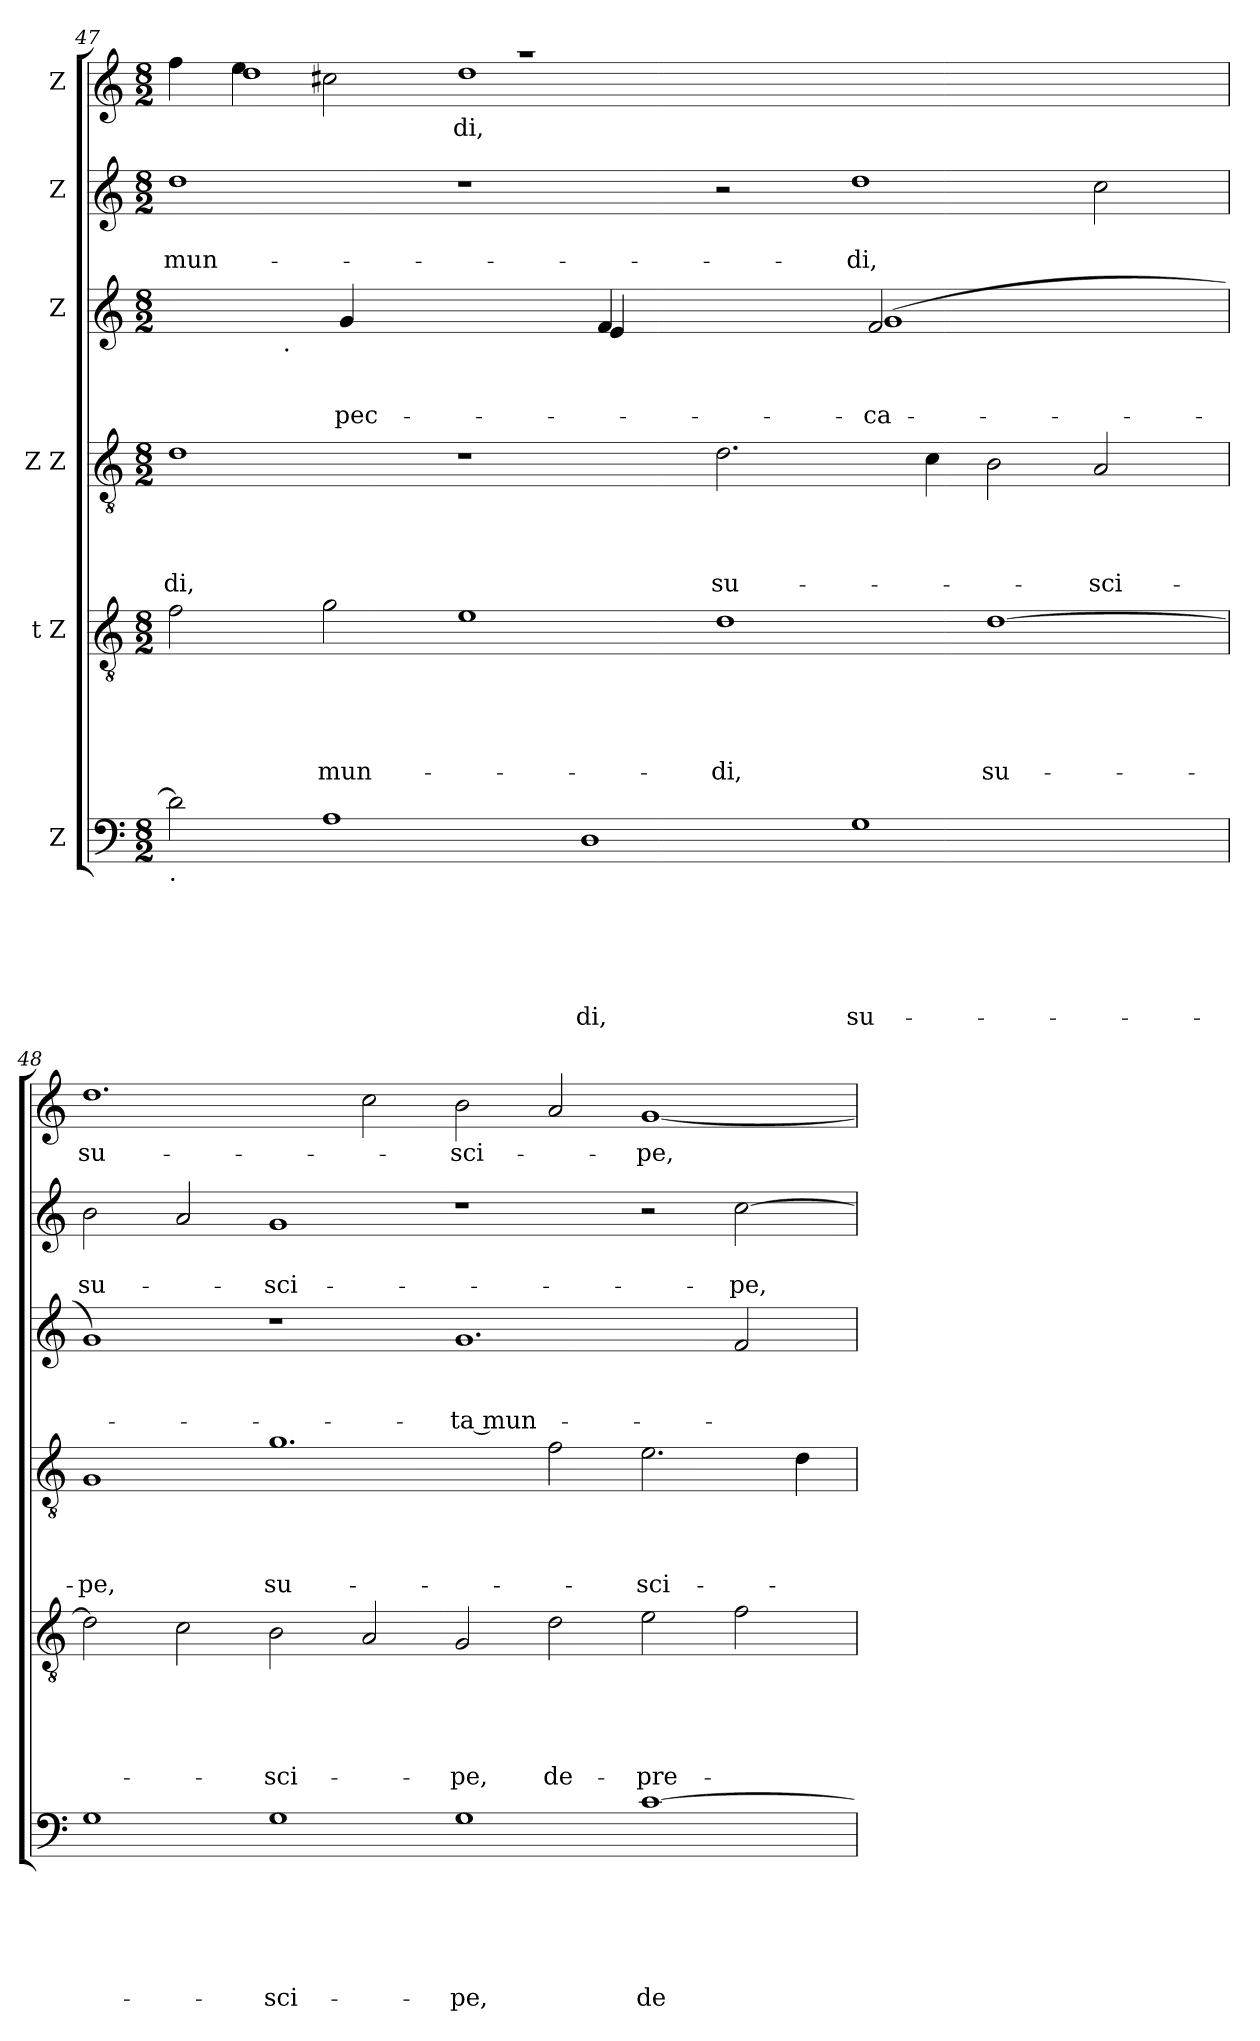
**kern	**text	**text	**text	**text	**text	**text	**kern	**text	**text	**text	**text	**text	**kern	**text	**text	**text	**text	**kern	**text	**text	**text	**kern	**text	**text	**kern	**text
*part6	*part6	*part6	*part6	*part6	*part6	*part6	*part5	*part5	*part5	*part5	*part5	*part5	*part4	*part4	*part4	*part4	*part4	*part3	*part3	*part3	*part3	*part2	*part2	*part2	*part1	*part1
*staff6	*staff6	*staff6	*staff6	*staff6	*staff6	*staff6	*staff5	*staff5	*staff5	*staff5	*staff5	*staff5	*staff4	*staff4	*staff4	*staff4	*staff4	*staff3	*staff3	*staff3	*staff3	*staff2	*staff2	*staff2	*staff1	*staff1
*I"Z	*	*	*	*	*	*	*I"t Z	*	*	*	*	*	*I"Z Z	*	*	*	*	*I"Z	*	*	*	*I"Z	*	*	*I"Z	*
!!LO:PB:g=z
*clefF4	*	*	*	*	*	*	*clefGv2	*	*	*	*	*	*clefGv2	*	*	*	*	*clefG2	*	*	*	*clefG2	*	*	*clefG2	*
*k[]	*	*	*	*	*	*	*k[]	*	*	*	*	*	*k[]	*	*	*	*	*k[]	*	*	*	*k[]	*	*	*k[]	*
*C:	*	*	*	*	*	*	*C:	*	*	*	*	*	*C:	*	*	*	*	*C:	*	*	*	*C:	*	*	*C:	*
*M8/2	*	*	*	*	*	*	*M8/2	*	*	*	*	*	*M8/2	*	*	*	*	*M8/2	*	*	*	*M8/2	*	*	*M8/2	*
=47	=47	=47	=47	=47	=47	=47	=47	=47	=47	=47	=47	=47	=47	=47	=47	=47	=47	=47	=47	=47	=47	=47	=47	=47	=47	=47
!LO:TX:b:t=.	!	!	!	!	!	!	!	!	!	!	!	!	!	!	!	!	!	!	!	!	!	!	!	!	!	!
!	!	!	!	!	!	!	!	!	!	!	!	!	!	!	!	!	!LO:LY:b	!	!	!	!	!	!	!LO:LY:b	!	!
*	*	*	*	*	*	*	*	*	*	*	*	*	*	*	*	*	*	*^	*	*	*	*	*	*	*^	*
*	*	*	*	*	*	*	*	*	*	*	*	*	*	*	*	*	*	*	*^	*	*	*	*	*	*	*	*	*
2d\]	.	.	.	.	.	.	2f\	.	.	.	.	.	1d	.	.	.	-di,	4.ryy	32ryy	32ryy	.	.	.	1dd	.	mun-	4ryy	4ff\	.
.	.	.	.	.	.	.	.	.	.	.	.	.	.	.	.	.	.	.	1.ryy	0ryy	.	.	.	.	.	.	.	.	.
.	.	.	.	.	.	.	.	.	.	.	.	.	.	.	.	.	.	.	.	.	.	.	.	.	.	.	1dd	4ee\	.
!	!	!	!	!	!	!	!	!	!	!	!	!	!	!	!	!	!	!LO:TX:b:t=.	!	!	!	!	!	!	!	!	!	!	!
.	.	.	.	.	.	.	.	.	.	.	.	.	.	.	.	.	.	8ryy	.	.	.	.	.	.	.	.	.	.	.
!	!	!	!	!	!	!	!	!	!	!	!	!LO:LY:b	!	!	!	!	!	!	!	!	!	!	!	!	!	!	!	!	!
1A	.	.	.	.	.	.	2g\	.	.	.	.	-mun-	.	.	.	.	.	32ryy	.	.	.	.	.	.	.	.	.	2cc#\	.
!	!	!	!	!	!	!	!	!	!	!	!	!	!	!	!	!	!	!	!	!	!	!	!LO:LY:b:rj	!	!	!	!	!	!
.	.	.	.	.	.	.	.	.	.	.	.	.	.	.	.	.	.	4g/	.	.	.	.	pec-	.	.	.	.	.	.
.	.	.	.	.	.	.	.	.	.	.	.	.	.	.	.	.	.	2.ryy	.	.	.	.	.	.	.	.	.	.	.
!	!	!	!	!	!	!	!	!	!	!	!	!	!	!	!	!	!	!	!	!	!	!	!	!	!	!	!	!	!LO:LY:b
.	.	.	.	.	.	.	1e	.	.	.	.	.	1r	.	.	.	.	.	.	.	.	.	.	1r	.	.	.	1dd	-di,
.	.	.	.	.	.	.	.	.	.	.	.	.	.	.	.	.	.	.	.	.	.	.	.	.	.	.	1raa	.	.
!	!	!	!	!	!	!LO:LY:b	!	!	!	!	!	!	!	!	!	!	!	!	!	!	!	!	!	!	!	!	!	!	!
1D	.	.	.	.	.	-di,	.	.	.	.	.	.	.	.	.	.	.	.	.	.	.	.	.	.	.	.	.	.	.
.	.	.	.	.	.	.	.	.	.	.	.	.	.	.	.	.	.	4f/	4e/	.	.	.	.	.	.	.	.	.	.
.	.	.	.	.	.	.	.	.	.	.	.	.	.	.	.	.	.	4...ryy	2.ryy	.	.	.	.	.	.	.	.	.	.
!	!	!	!	!	!	!	!	!	!	!	!	!LO:LY:b	!	!	!	!	!LO:LY:b	!	!	!	!	!	!	!	!	!	!	!	!
.	.	.	.	.	.	.	1d	.	.	.	.	-di,	2.d\	.	.	.	su-	.	.	.	.	.	.	2r	.	.	.	1..ryy	.
.	.	.	.	.	.	.	.	.	.	.	.	.	.	.	.	.	.	.	.	2ryy	.	.	.	.	.	.	.	.	.
.	.	.	.	.	.	.	.	.	.	.	.	.	.	.	.	.	.	1..ryy	.	.	.	.	.	.	.	.	1..ryy	.	.
!	!	!	!	!	!	!LO:LY:b	!	!	!	!	!	!	!	!	!	!	!	!	!	!	!	!	!	!	!	!LO:LY:b	!	!	!
1G	.	.	.	.	.	su-	.	.	.	.	.	.	.	.	.	.	.	.	.	.	.	.	.	1dd	.	-di,	.	.	.
!	!	!	!	!	!	!	!	!	!	!	!	!	!	!	!	!	!	!	!	!	!	!	!LO:LY:b	!	!	!	!	!	!
.	.	.	.	.	.	.	.	.	.	.	.	.	.	.	.	.	.	.	2f/	(<1g	.	.	-ca-	.	.	.	.	.	.
.	.	.	.	.	.	.	.	.	.	.	.	.	4c\	.	.	.	.	.	.	.	.	.	.	.	.	.	.	.	.
!	!	!	!	!	!	!	!	!	!	!	!	!LO:LY:b	!	!	!	!	!	!	!	!	!	!	!	!	!	!	!	!	!
.	.	.	.	.	.	.	[>1d	.	.	.	.	su-	2B\	.	.	.	.	.	.	.	.	.	.	.	.	.	.	.	.
.	.	.	.	.	.	.	.	.	.	.	.	.	.	.	.	.	.	.	4...ryy	.	.	.	.	.	.	.	.	.	.
!	!	!	!	!	!	!	!	!	!	!	!	!	!	!	!	!	!LO:LY:b	!	!	!	!	!	!	!	!	!	!	!	!
2ryy	.	.	.	.	.	.	.	.	.	.	.	.	2A/	.	.	.	-sci-	.	2ryy	.	.	.	.	2cc\	.	.	.	.	.
.	.	.	.	.	.	.	.	.	.	.	.	.	.	.	.	.	.	.	.	4...ryy	.	.	.	.	.	.	.	.	.
.	.	.	.	.	.	.	.	.	.	.	.	.	.	.	.	.	.	.	.	.	.	.	.	.	.	.	.	4ryy	.
*	*	*	*	*	*	*	*	*	*	*	*	*	*	*	*	*	*	*v	*v	*v	*	*	*	*	*	*	*	*	*
=48	=48	=48	=48	=48	=48	=48	=48	=48	=48	=48	=48	=48	=48	=48	=48	=48	=48	=48	=48	=48	=48	=48	=48	=48	=48	=48	=48
!	!	!	!	!	!	!	!	!	!	!	!	!	!	!	!	!	!LO:LY:b	!	!	!	!	!	!	!LO:LY:b	!	!	!LO:LY:b
*	*	*	*	*	*	*	*	*	*	*	*	*	*	*	*	*	*	*	*	*	*	*	*	*	*v	*v	*
1G	.	.	.	.	.	.	2d\]	.	.	.	.	.	1G	.	.	.	-pe,	1g)	.	.	.	2b\	.	su-	1.dd	su-
.	.	.	.	.	.	.	2c\	.	.	.	.	.	.	.	.	.	.	.	.	.	.	2a/	.	.	.	.
!	!	!	!	!	!	!LO:LY:b	!	!	!	!	!	!LO:LY:b	!	!	!	!	!LO:LY:b	!	!	!	!	!	!	!LO:LY:b	!	!
1G	.	.	.	.	.	-sci-	2B\	.	.	.	.	-sci-	1.g	.	.	.	su-	1r	.	.	.	1g	.	-sci-	.	.
.	.	.	.	.	.	.	2A/	.	.	.	.	.	.	.	.	.	.	.	.	.	.	.	.	.	2cc\	.
!	!	!	!	!	!	!LO:LY:b	!	!	!	!	!	!LO:LY:b	!	!	!	!	!	!	!	!	!LO:LY:b	!	!	!	!	!LO:LY:b
1G	.	.	.	.	.	-pe,	2G/	.	.	.	.	-pe,	.	.	.	.	.	1.g	.	.	-ta mun-	1r	.	.	2b\	-sci-
!	!	!	!	!	!	!	!	!	!	!	!	!LO:LY:b	!	!	!	!	!	!	!	!	!	!	!	!	!	!
.	.	.	.	.	.	.	2d\	.	.	.	.	de-	2f\	.	.	.	.	.	.	.	.	.	.	.	2a/	.
!	!	!	!	!	!	!LO:LY:b	!	!	!	!	!	!LO:LY:b	!	!	!	!	!LO:LY:b	!	!	!	!	!	!	!	!	!LO:LY:b
[>1c	.	.	.	.	.	de-	2e\	.	.	.	.	-pre-	2.e\	.	.	.	-sci-	.	.	.	.	2r	.	.	[<1g	-pe,
!	!	!	!	!	!	!	!	!	!	!	!	!	!	!	!	!	!	!	!	!	!	!	!	!LO:LY:b	!	!
.	.	.	.	.	.	.	2f\	.	.	.	.	.	.	.	.	.	.	2f/	.	.	.	[>2cc\	.	-pe,	.	.
.	.	.	.	.	.	.	.	.	.	.	.	.	4d\	.	.	.	.	.	.	.	.	.	.	.	.	.
=	=	=	=	=	=	=	=	=	=	=	=	=	=	=	=	=	=	=	=	=	=	=	=	=	=	=
*-	*-	*-	*-	*-	*-	*-	*-	*-	*-	*-	*-	*-	*-	*-	*-	*-	*-	*-	*-	*-	*-	*-	*-	*-	*-	*-
